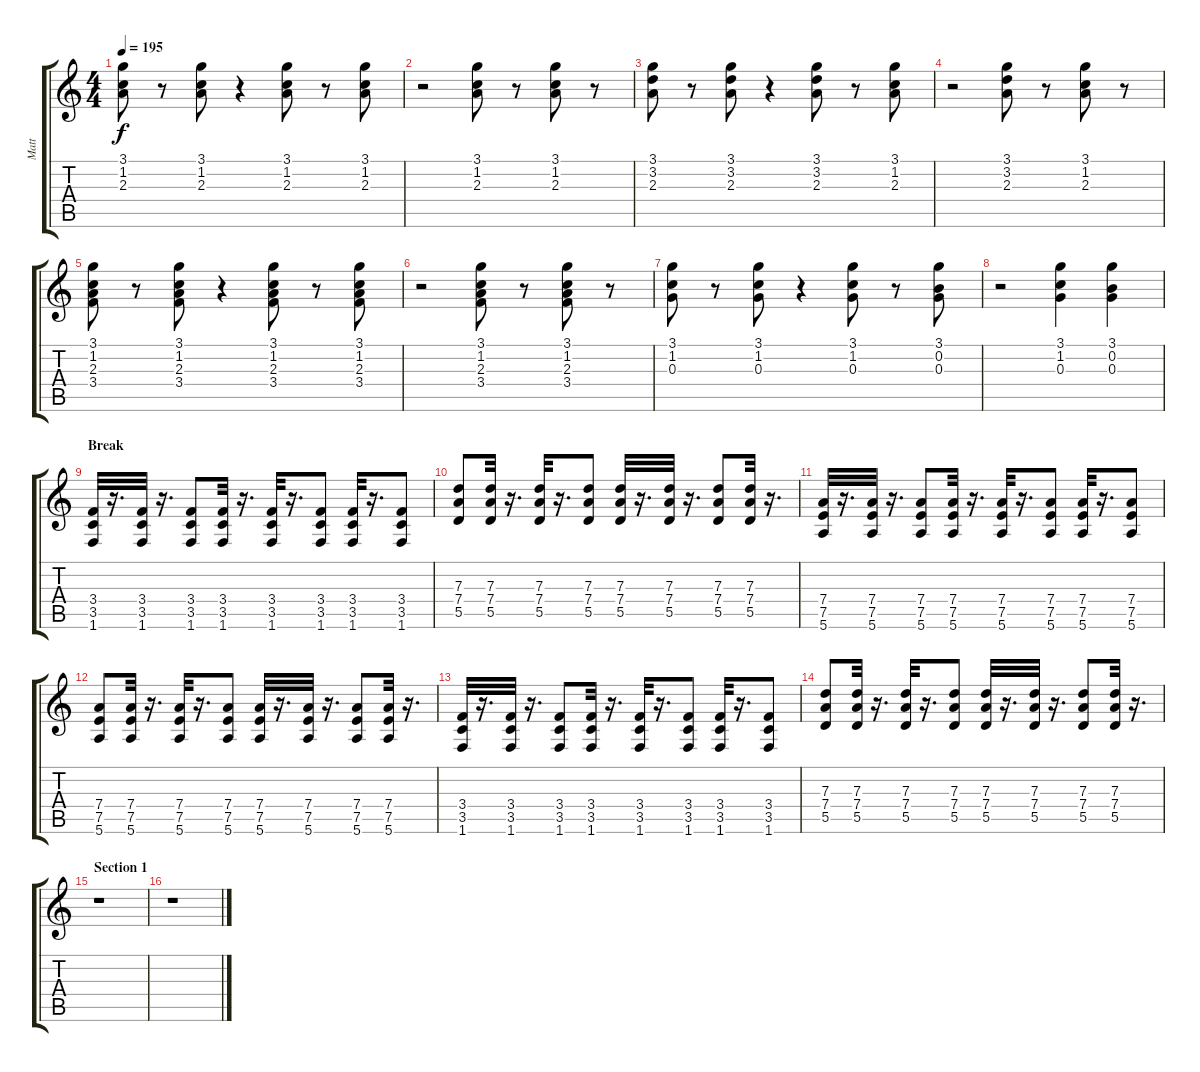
\track ("Matt" "Matt") {instrument acousticguitarsteel}
\staff {score tabs}
\tuning (E4 B3 G3 D3 A2 E2) {hide}
\ts (4 4)
\tempo 195
\clef g2
\ks c
(3.1 1.2 2.3).8{dy f} r.8 (3.1 1.2 2.3).8 r.4 (3.1 1.2 2.3).8 r.8 (3.1 1.2 2.3).8 |
r.2 (3.1 1.2 2.3).8 r.8 (3.1 1.2 2.3).8 r.8 |
(3.1 3.2 2.3).8 r.8 (3.1 3.2 2.3).8 r.4 (3.1 3.2 2.3).8 r.8 (3.1 1.2 2.3).8 |
r.2 (3.1 3.2 2.3).8 r.8 (3.1 1.2 2.3).8 r.8 |
(3.1 1.2 2.3 3.4).8 r.8 (3.1 1.2 2.3 3.4).8 r.4 (3.1 1.2 2.3 3.4).8 r.8 (3.1 1.2 2.3 3.4).8 |
r.2 (3.1 1.2 2.3 3.4).8 r.8 (3.1 1.2 2.3 3.4).8 r.8 |
(3.1 1.2 0.3).8 r.8 (3.1 1.2 0.3).8 r.4 (3.1 1.2 0.3).8 r.8 (3.1 0.2 0.3).8 |
r.2 (3.1 1.2 0.3).4 (3.1 0.2 0.3).4 |
\section ("" "Break")
(3.4 3.5 1.6).32{volume 9 instrument distortionguitar} r.16{d} (3.4 3.5 1.6).32 r.16{d} (3.4 3.5 1.6).8 (3.4 3.5 1.6).32 r.16{d} (3.4 3.5 1.6).32 r.16{d} (3.4 3.5 1.6).8 (3.4 3.5 1.6).32 r.16{d} (3.4 3.5 1.6).8 |
(7.3 7.4 5.5).8 (7.3 7.4 5.5).32 r.16{d} (7.3 7.4 5.5).32 r.16{d} (7.3 7.4 5.5).8 (7.3 7.4 5.5).32 r.16{d} (7.3 7.4 5.5).32 r.16{d} (7.3 7.4 5.5).8 (7.3 7.4 5.5).32 r.16{d} |
(7.4 7.5 5.6).32 r.16{d} (7.4 7.5 5.6).32 r.16{d} (7.4 7.5 5.6).8 (7.4 7.5 5.6).32 r.16{d} (7.4 7.5 5.6).32 r.16{d} (7.4 7.5 5.6).8 (7.4 7.5 5.6).32 r.16{d} (7.4 7.5 5.6).8 |
(7.4 7.5 5.6).8 (7.4 7.5 5.6).32 r.16{d} (7.4 7.5 5.6).32 r.16{d} (7.4 7.5 5.6).8 (7.4 7.5 5.6).32 r.16{d} (7.4 7.5 5.6).32 r.16{d} (7.4 7.5 5.6).8 (7.4 7.5 5.6).32 r.16{d} |
(3.4 3.5 1.6).32 r.16{d} (3.4 3.5 1.6).32 r.16{d} (3.4 3.5 1.6).8 (3.4 3.5 1.6).32 r.16{d} (3.4 3.5 1.6).32 r.16{d} (3.4 3.5 1.6).8 (3.4 3.5 1.6).32 r.16{d} (3.4 3.5 1.6).8 |
(7.3 7.4 5.5).8 (7.3 7.4 5.5).32 r.16{d} (7.3 7.4 5.5).32 r.16{d} (7.3 7.4 5.5).8 (7.3 7.4 5.5).32 r.16{d} (7.3 7.4 5.5).32 r.16{d} (7.3 7.4 5.5).8 (7.3 7.4 5.5).32 r.16{d} |
\section ("" "Section 1")
r.1 |
r.1
